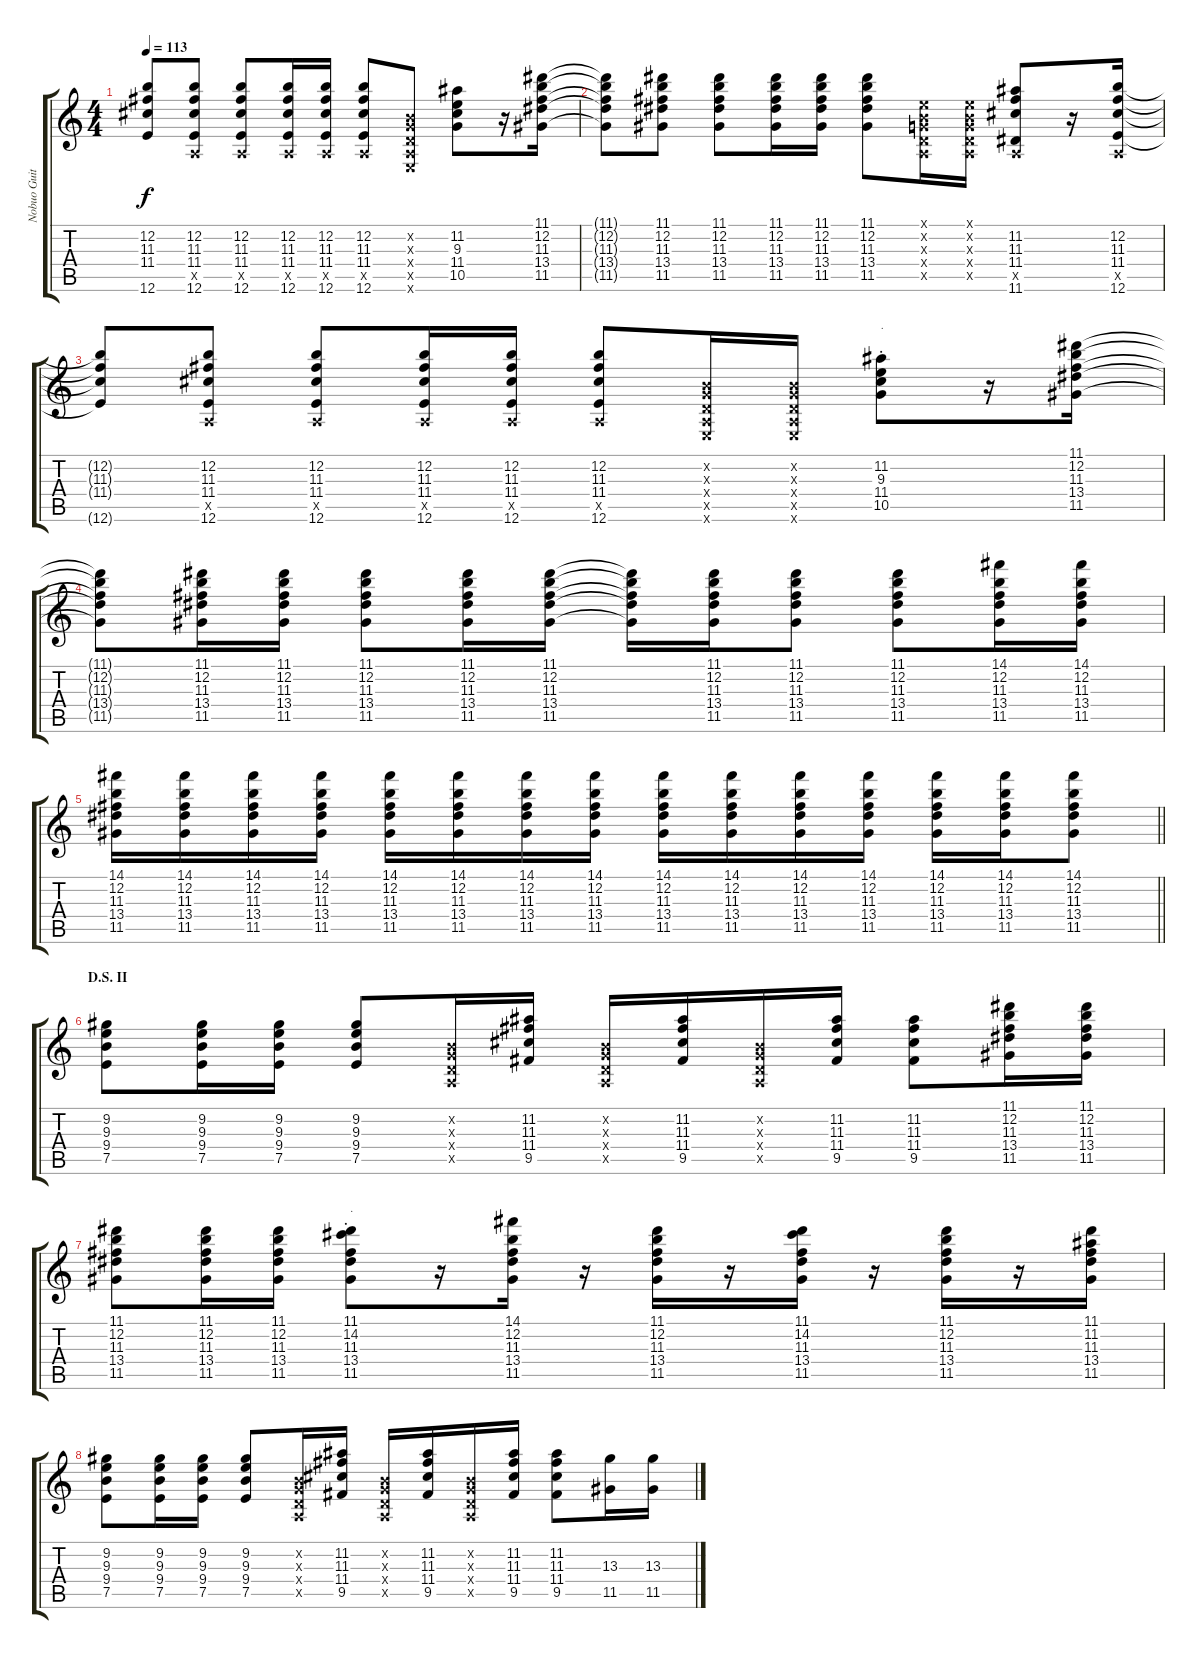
\track ("Nobuo Guitar" "Nobuo Guit") {instrument electricguitarjazz}
\staff {score tabs}
\tuning (E4 B3 G3 D3 A2 E2) {hide}
\ts (4 4)
\tempo 113
\clef g2
\ks c
(12.2{t} 11.3{t} 11.4{t} 12.6{t}).8{dy f} (12.2 11.3 11.4 0.5{x} 12.6).8 (12.2 11.3 11.4 0.5{x} 12.6).8 (12.2 11.3 11.4 0.5{x} 12.6).16 (12.2 11.3 11.4 0.5{x} 12.6).16 (12.2 11.3 11.4 0.5{x} 12.6).8 (0.2{x} 0.3{x} 0.4{x} 0.5{x} 0.6{x}).8 (11.2 9.3 11.4 10.5).8 r.16 (11.1 12.2 11.3 13.4 11.5).16 |
(11.1{t} 12.2{t} 11.3{t} 13.4{t} 11.5{t}).8 (11.1 12.2 11.3 13.4 11.5).8 (11.1 12.2 11.3 13.4 11.5).8 (11.1 12.2 11.3 13.4 11.5).16 (11.1 12.2 11.3 13.4 11.5).16 (11.1 12.2 11.3 13.4 11.5).8 (0.1{x} 0.2{x} 0.3{x} 0.4{x} 0.5{x}).16 (0.1{x} 0.2{x} 0.3{x} 0.4{x} 0.5{x}).16 (11.2 11.3 11.4 0.5{x} 11.6).8 r.16 (12.2 11.3 11.4 0.5{x} 12.6).16 |
(12.2{t} 11.3{t} 11.4{t} 12.6{t}).8 (12.2 11.3 11.4 0.5{x} 12.6).8 (12.2 11.3 11.4 0.5{x} 12.6).8 (12.2 11.3 11.4 0.5{x} 12.6).16 (12.2 11.3 11.4 0.5{x} 12.6).16 (12.2 11.3 11.4 0.5{x} 12.6).8 (0.2{x} 0.3{x} 0.4{x} 0.5{x} 0.6{x}).16 (0.2{x} 0.3{x} 0.4{x} 0.5{x} 0.6{x}).16 (11.2{st} 9.3{st} 11.4{st} 10.5{st}).8{txt "."} r.16 (11.1 12.2 11.3 13.4 11.5).16 |
(11.1{t} 12.2{t} 11.3{t} 13.4{t} 11.5{t}).8 (11.1 12.2 11.3 13.4 11.5).16 (11.1 12.2 11.3 13.4 11.5).16 (11.1 12.2 11.3 13.4 11.5).8 (11.1 12.2 11.3 13.4 11.5).16 (11.1 12.2 11.3 13.4 11.5).16 (11.1{t} 12.2{t} 11.3{t} 13.4{t} 11.5{t}).16 (11.1 12.2 11.3 13.4 11.5).16 (11.1 12.2 11.3 13.4 11.5).8 (11.1 12.2 11.3 13.4 11.5).8 (14.1 12.2 11.3 13.4 11.5).16 (14.1 12.2 11.3 13.4 11.5).16 |
\barLineRight lightlight
(14.1 12.2 11.3 13.4 11.5).16 (14.1 12.2 11.3 13.4 11.5).16 (14.1 12.2 11.3 13.4 11.5).16 (14.1 12.2 11.3 13.4 11.5).16 (14.1 12.2 11.3 13.4 11.5).16 (14.1 12.2 11.3 13.4 11.5).16 (14.1 12.2 11.3 13.4 11.5).16 (14.1 12.2 11.3 13.4 11.5).16 (14.1 12.2 11.3 13.4 11.5).16 (14.1 12.2 11.3 13.4 11.5).16 (14.1 12.2 11.3 13.4 11.5).16 (14.1 12.2 11.3 13.4 11.5).16 (14.1 12.2 11.3 13.4 11.5).16 (14.1 12.2 11.3 13.4 11.5).16 (14.1 12.2 11.3 13.4 11.5).8 |
\section ("" "D.S. II")
(9.2 9.3 9.4 7.5).8 (9.2 9.3 9.4 7.5).16 (9.2 9.3 9.4 7.5).16 (9.2 9.3 9.4 7.5).8 (0.2{x} 0.3{x} 0.4{x} 0.5{x}).16 (11.2 11.3 11.4 9.5).16 (0.2{x} 0.3{x} 0.4{x} 0.5{x}).16 (11.2 11.3 11.4 9.5).16 (0.2{x} 0.3{x} 0.4{x} 0.5{x}).16 (11.2 11.3 11.4 9.5).16 (11.2 11.3 11.4 9.5).8 (11.1 12.2 11.3 13.4 11.5).16 (11.1 12.2 11.3 13.4 11.5).16 |
(11.1 12.2 11.3 13.4 11.5).8 (11.1 12.2 11.3 13.4 11.5).16 (11.1 12.2 11.3 13.4 11.5).16 (11.1{st} 14.2{st} 11.3{st} 13.4{st} 11.5{st}).8{txt "."} r.16 (14.1 12.2 11.3 13.4 11.5).16 r.16 (11.1 12.2 11.3 13.4 11.5).16 r.16 (11.1 14.2 11.3 13.4 11.5).16 r.16 (11.1 12.2 11.3 13.4 11.5).16 r.16 (11.1 11.2 11.3 13.4 11.5).16 |
(9.2 9.3 9.4 7.5).8 (9.2 9.3 9.4 7.5).16 (9.2 9.3 9.4 7.5).16 (9.2 9.3 9.4 7.5).8 (0.2{x} 0.3{x} 0.4{x} 0.5{x}).16 (11.2 11.3 11.4 9.5).16 (0.2{x} 0.3{x} 0.4{x} 0.5{x}).16 (11.2 11.3 11.4 9.5).16 (0.2{x} 0.3{x} 0.4{x} 0.5{x}).16 (11.2 11.3 11.4 9.5).16 (11.2 11.3 11.4 9.5).8 (13.3 11.5).16 (13.3 11.5).16
